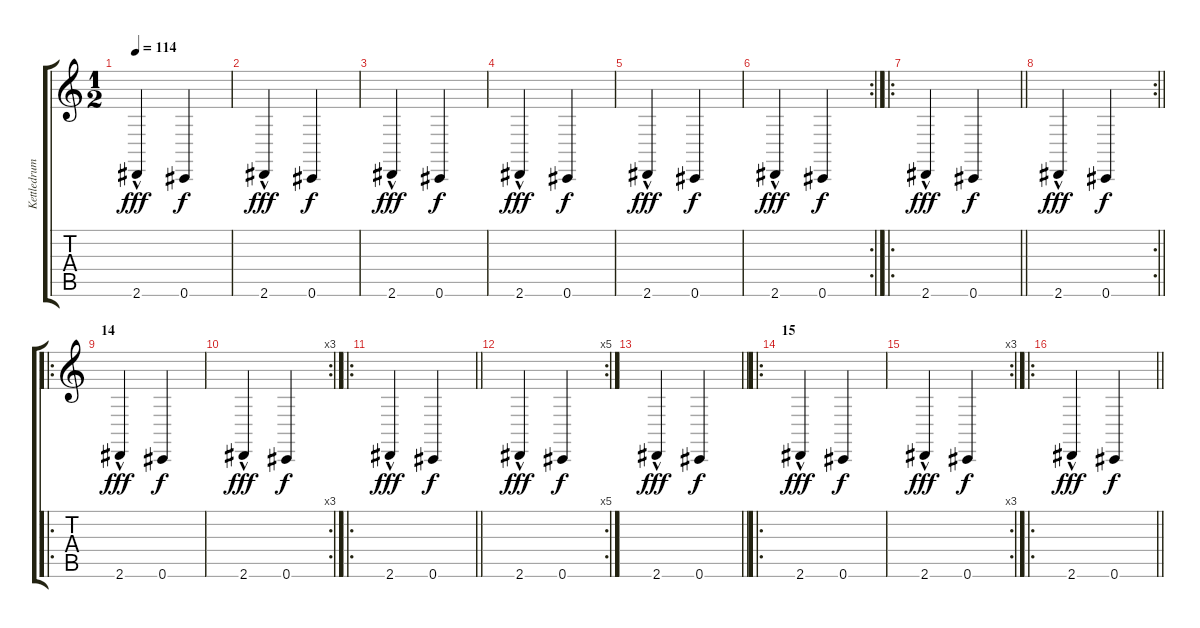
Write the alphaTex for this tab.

\track ("Kettledrum" "Kettledrum") {instrument timpani}
\staff {score tabs}
\tuning (Eb4 Bb3 Gb3 Db3 Ab2 Db2) {hide}
\ts (1 2)
\tempo 114
\clef g2
\ks c
2.6{hac}.4{dy fff} 0.6.4{dy f} |
2.6{hac}.4{dy fff} 0.6.4{dy f} |
2.6{hac}.4{dy fff} 0.6.4{dy f} |
2.6{hac}.4{dy fff} 0.6.4{dy f} |
2.6{hac}.4{dy fff} 0.6.4{dy f} |
\rc 2
2.6{hac}.4{dy fff} 0.6.4{dy f} |
\ro
\barLineRight lightlight
2.6{hac}.4{dy fff} 0.6.4{dy f} |
\rc 2
\barLineRight lightlight
2.6{hac}.4{dy fff} 0.6.4{dy f} |
\ro
\section ("" "14")
2.6{hac}.4{dy fff} 0.6.4{dy f} |
\rc 3
2.6{hac}.4{dy fff} 0.6.4{dy f} |
\ro
\barLineRight lightlight
2.6{hac}.4{dy fff} 0.6.4{dy f} |
\rc 5
2.6{hac}.4{dy fff} 0.6.4{dy f} |
\barLineRight lightlight
2.6{hac}.4{dy fff} 0.6.4{dy f} |
\ro
\section ("" "15")
2.6{hac}.4{dy fff} 0.6.4{dy f} |
\rc 3
2.6{hac}.4{dy fff} 0.6.4{dy f} |
\ro
\barLineRight lightlight
2.6{hac}.4{dy fff} 0.6.4{dy f}
